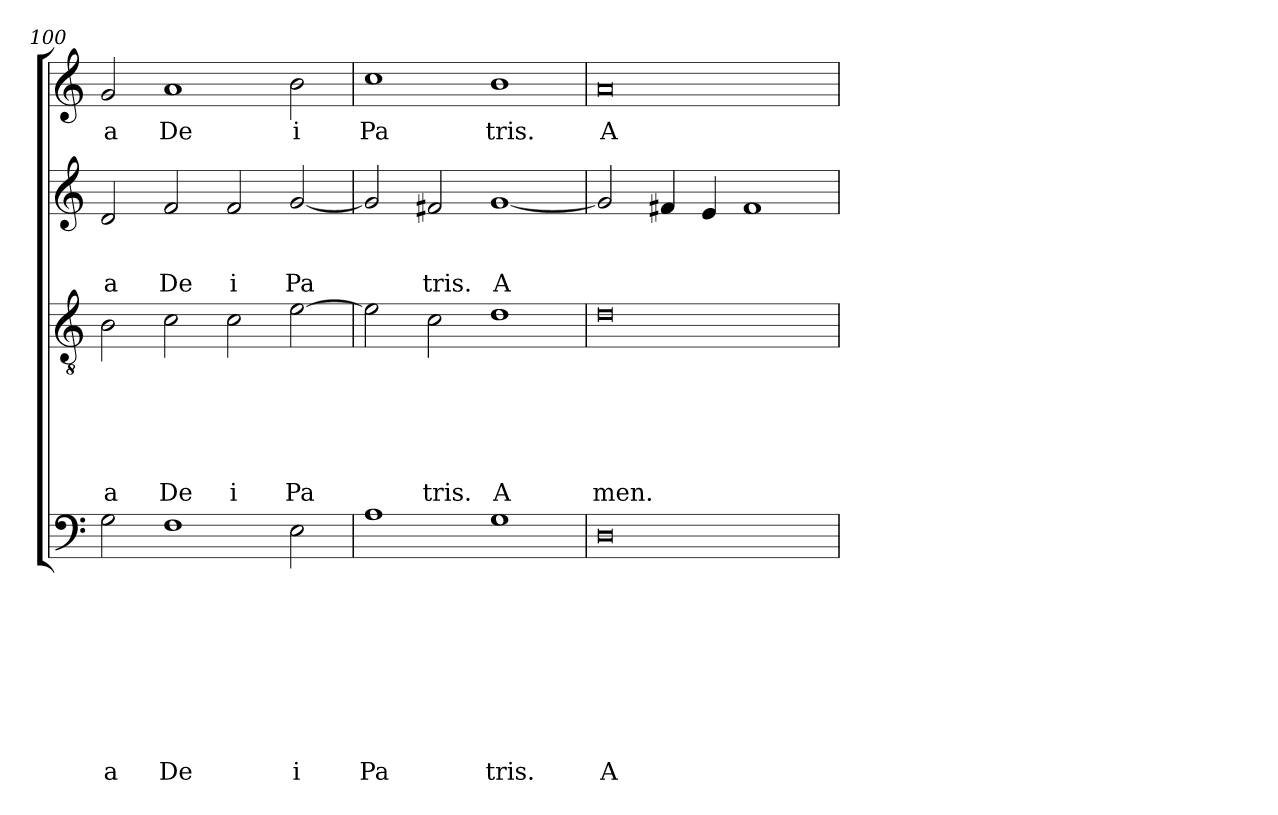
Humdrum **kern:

**kern	**text	**text	**text	**text	**text	**text	**text	**text	**text	**kern	**text	**text	**text	**text	**text	**text	**kern	**text	**text	**text	**kern	**text
*part4	*part4	*part4	*part4	*part4	*part4	*part4	*part4	*part4	*part4	*part3	*part3	*part3	*part3	*part3	*part3	*part3	*part2	*part2	*part2	*part2	*part1	*part1
*staff4	*staff4	*staff4	*staff4	*staff4	*staff4	*staff4	*staff4	*staff4	*staff4	*staff3	*staff3	*staff3	*staff3	*staff3	*staff3	*staff3	*staff2	*staff2	*staff2	*staff2	*staff1	*staff1
*clefF4	*	*	*	*	*	*	*	*	*	*clefGv2	*	*	*	*	*	*	*clefG2	*	*	*	*clefG2	*
*k[]	*	*	*	*	*	*	*	*	*	*k[]	*	*	*	*	*	*	*k[]	*	*	*	*k[]	*
*C:	*	*	*	*	*	*	*	*	*	*C:	*	*	*	*	*	*	*C:	*	*	*	*C:	*
=100	=100	=100	=100	=100	=100	=100	=100	=100	=100	=100	=100	=100	=100	=100	=100	=100	=100	=100	=100	=100	=100	=100
!	!	!	!	!	!	!	!	!	!LO:LY:b	!	!	!	!	!	!	!LO:LY:b	!	!	!	!LO:LY:b	!	!LO:LY:b
2G\	.	.	.	.	.	.	.	.	a	2B\	.	.	.	.	.	a	2d/	.	.	a	2g/	a
!	!	!	!	!	!	!	!	!	!LO:LY:b	!	!	!	!	!	!	!LO:LY:b	!	!	!	!LO:LY:b	!	!LO:LY:b
1F	.	.	.	.	.	.	.	.	De	2c\	.	.	.	.	.	De	2f/	.	.	De	1a	De
!	!	!	!	!	!	!	!	!	!	!	!	!	!	!	!	!LO:LY:b	!	!	!	!LO:LY:b	!	!
.	.	.	.	.	.	.	.	.	.	2c\	.	.	.	.	.	i	2f/	.	.	i	.	.
!	!	!	!	!	!	!	!	!	!LO:LY:b	!	!	!	!	!	!	!LO:LY:b	!	!	!	!LO:LY:b	!	!LO:LY:b
2E\	.	.	.	.	.	.	.	.	i	[>2e\	.	.	.	.	.	Pa	[<2g/	.	.	Pa	2b\	i
=101	=101	=101	=101	=101	=101	=101	=101	=101	=101	=101	=101	=101	=101	=101	=101	=101	=101	=101	=101	=101	=101	=101
!	!	!	!	!	!	!	!	!	!LO:LY:b	!	!	!	!	!	!	!	!	!	!	!	!	!LO:LY:b
1A	.	.	.	.	.	.	.	.	Pa	2e\]	.	.	.	.	.	.	2g/]	.	.	.	1cc	Pa
!	!	!	!	!	!	!	!	!	!	!	!	!	!	!	!	!LO:LY:b	!	!	!	!LO:LY:b	!	!
.	.	.	.	.	.	.	.	.	.	2c\	.	.	.	.	.	tris.	2f#/	.	.	tris.	.	.
!	!	!	!	!	!	!	!	!	!LO:LY:b	!	!	!	!	!	!	!LO:LY:b	!	!	!	!LO:LY:b	!	!LO:LY:b
1G	.	.	.	.	.	.	.	.	tris.	1d	.	.	.	.	.	A	[<1g	.	.	A	1b	tris.
=102	=102	=102	=102	=102	=102	=102	=102	=102	=102	=102	=102	=102	=102	=102	=102	=102	=102	=102	=102	=102	=102	=102
!	!	!	!	!	!	!	!	!	!LO:LY:b	!	!	!	!	!	!	!LO:LY:b	!	!	!	!	!	!LO:LY:b
0D	.	.	.	.	.	.	.	.	A	0d	.	.	.	.	.	men.	2g/]	.	.	.	0a	A
.	.	.	.	.	.	.	.	.	.	.	.	.	.	.	.	.	4f#/	.	.	.	.	.
.	.	.	.	.	.	.	.	.	.	.	.	.	.	.	.	.	4e/	.	.	.	.	.
.	.	.	.	.	.	.	.	.	.	.	.	.	.	.	.	.	1f#	.	.	.	.	.
=	=	=	=	=	=	=	=	=	=	=	=	=	=	=	=	=	=	=	=	=	=	=
*-	*-	*-	*-	*-	*-	*-	*-	*-	*-	*-	*-	*-	*-	*-	*-	*-	*-	*-	*-	*-	*-	*-
